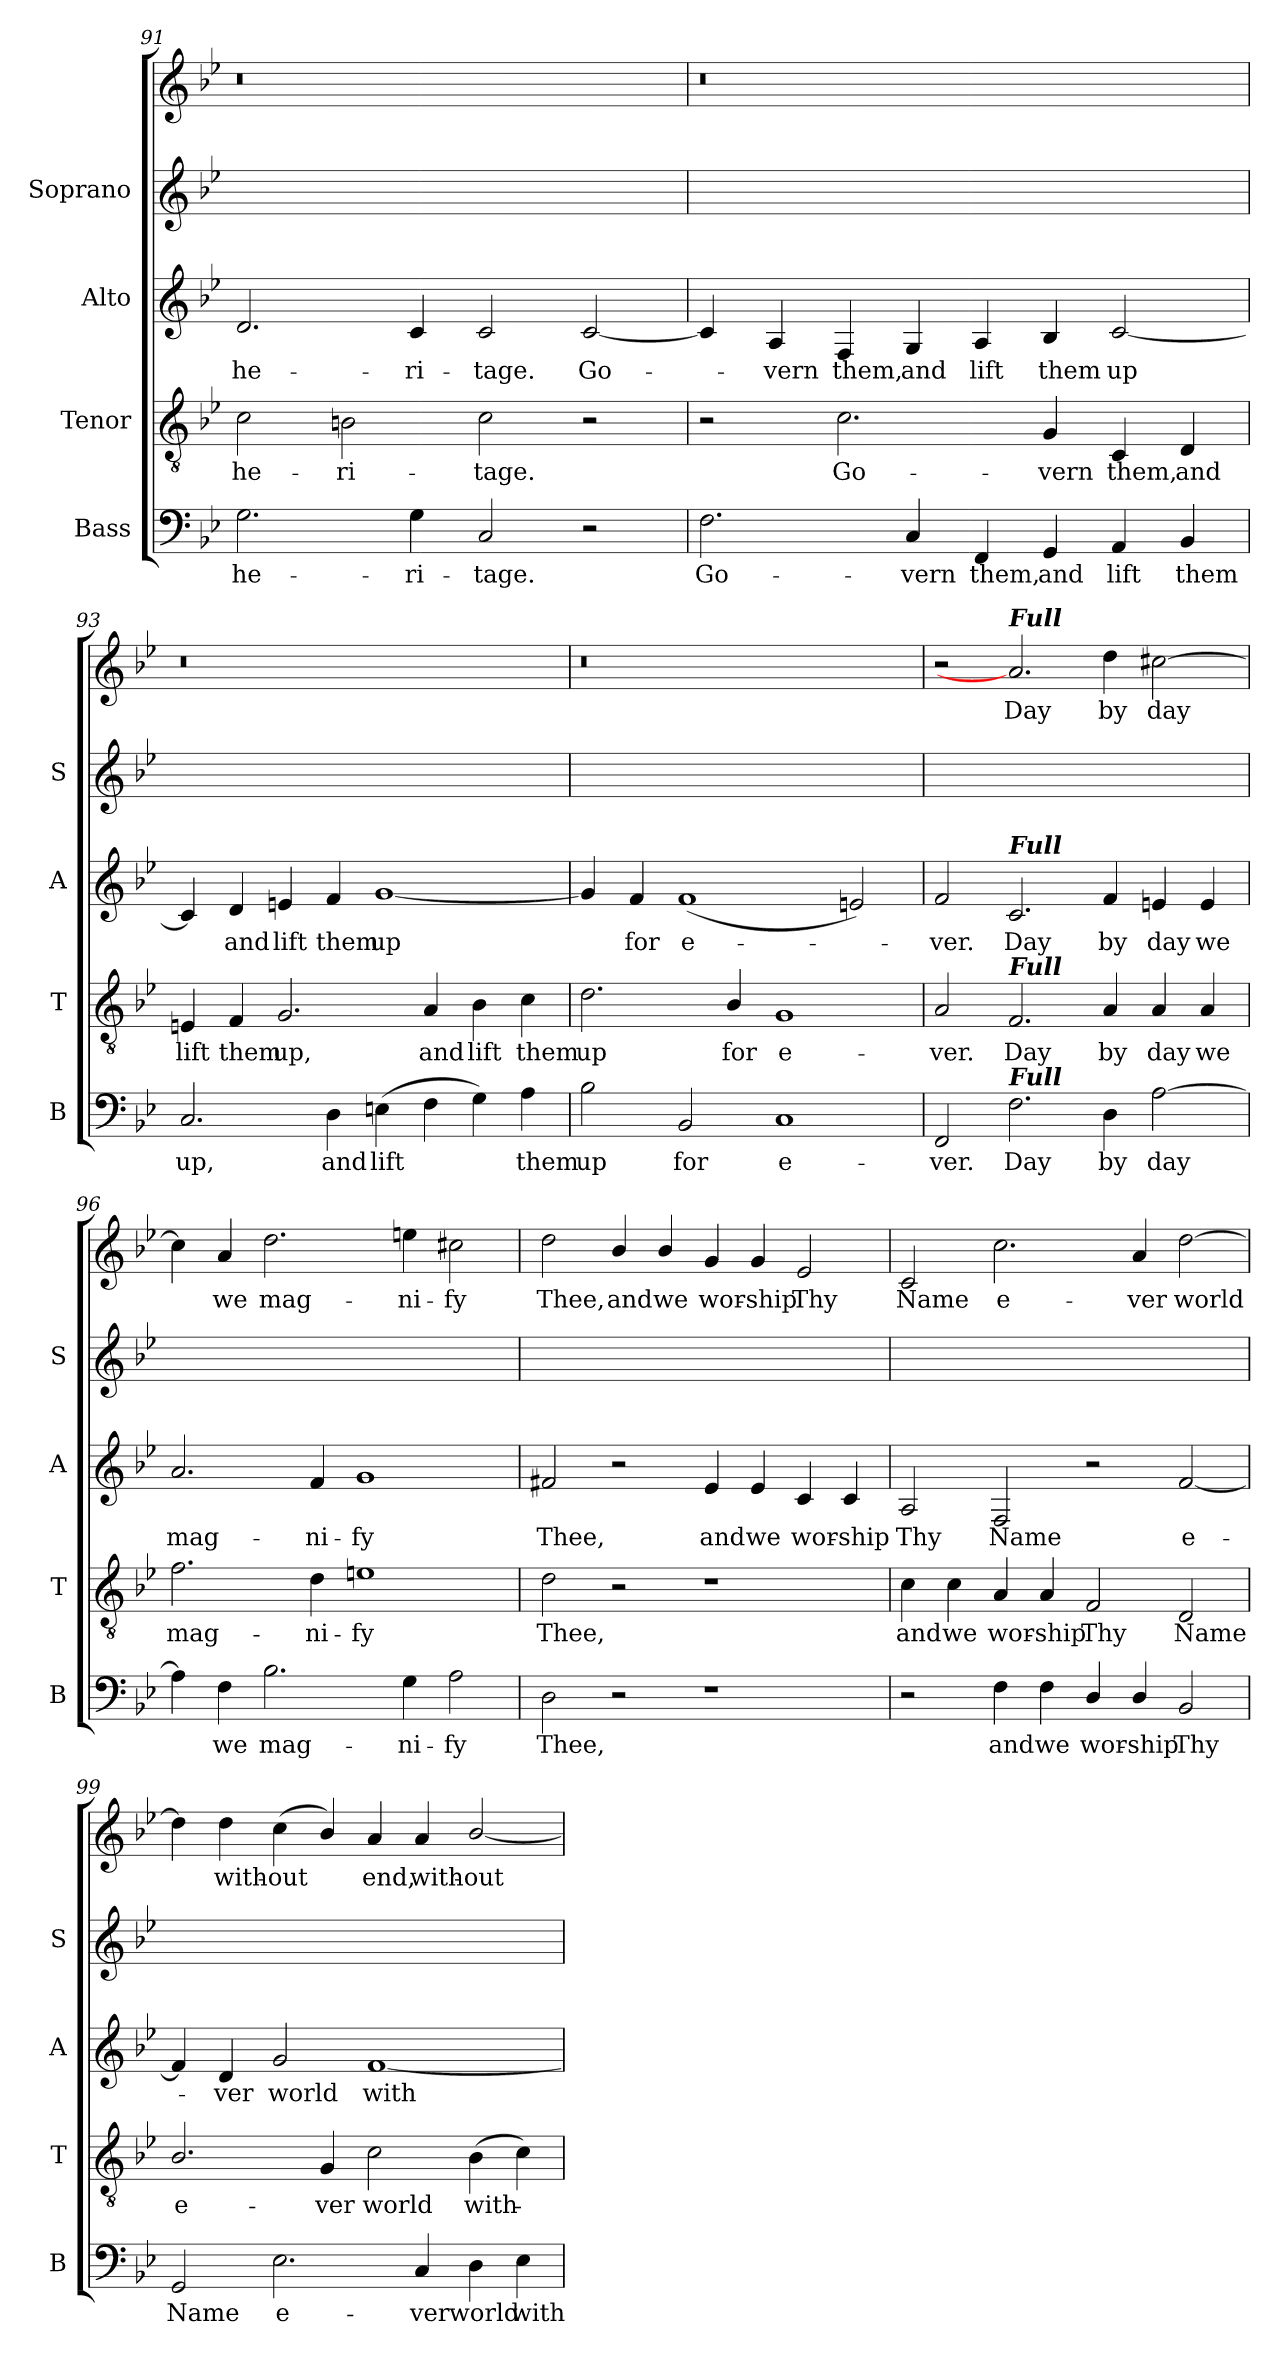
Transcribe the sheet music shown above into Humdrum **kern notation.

**kern	**text	**kern	**text	**kern	**text	**kern	**kern	**text
*part4	*part4	*part3	*part3	*part2	*part2	*part1	*part1	*part1
*staff5	*staff5	*staff4	*staff4	*staff3	*staff3	*staff2	*staff1	*staff1
*I"Bass	*	*I"Tenor	*	*I"Alto	*	*I"Soprano	*	*
*I'B	*	*I'T	*	*I'A	*	*I'S	*	*
*clefF4	*	*clefGv2	*	*clefG2	*	*clefG2	*clefG2	*
*k[b-e-]	*	*k[b-e-]	*	*k[b-e-]	*	*k[b-e-]	*k[b-e-]	*
*B-:	*	*B-:	*	*B-:	*	*B-:	*B-:	*
=91	=91	=91	=91	=91	=91	=91	=91	=91
!	!LO:LY:b	!	!LO:LY:b	!	!LO:LY:b	!	!	!
2.G\	he-	2c\	he-	2.d/	he-	0ryy	0r	.
!	!	!	!LO:LY:b	!	!	!	!	!
.	.	2Bn\	-ri-	.	.	.	.	.
!	!LO:LY:b	!	!	!	!LO:LY:b	!	!	!
4G\	-ri-	.	.	4c/	-ri-	.	.	.
!	!LO:LY:b	!	!LO:LY:b	!	!LO:LY:b	!	!	!
2C/	-tage.	2c\	-tage.	2c/	-tage.	.	.	.
!	!	!	!	!	!LO:LY:b	!	!	!
2r	.	2r	.	[2c/	Go-	.	.	.
!!LO:PB:g=z
=92	=92	=92	=92	=92	=92	=92	=92	=92
!	!LO:LY:b	!	!	!	!	!	!	!
2.F\	Go-	2r	.	4c/]	.	0ryy	0r	.
!	!	!	!	!	!LO:LY:b	!	!	!
.	.	.	.	4A/	vern	.	.	.
!	!	!	!LO:LY:b	!	!LO:LY:b	!	!	!
.	.	2.c\	Go-	4F/	them,	.	.	.
!	!LO:LY:b	!	!	!	!LO:LY:b	!	!	!
4C/	-vern	.	.	4G/	and	.	.	.
!	!LO:LY:b	!	!	!	!LO:LY:b	!	!	!
4FF/	them,	.	.	4A/	lift	.	.	.
!	!LO:LY:b	!	!LO:LY:b	!	!LO:LY:b	!	!	!
4GG/	and	4G/	-vern	4B-/	them	.	.	.
!	!LO:LY:b	!	!LO:LY:b	!	!LO:LY:b	!	!	!
4AA/	lift	4C/	them,	[2c/	up	.	.	.
!	!LO:LY:b	!	!LO:LY:b	!	!	!	!	!
4BB-/	them	4D/	and	.	.	.	.	.
!!LO:LB:g=z
=93	=93	=93	=93	=93	=93	=93	=93	=93
!	!LO:LY:b	!	!LO:LY:b	!	!	!	!	!
2.C/	up,	4En/	lift	4c/]	.	0ryy	0r	.
!	!	!	!LO:LY:b	!	!LO:LY:b	!	!	!
.	.	4F/	them	4d/	and	.	.	.
!	!	!	!LO:LY:b	!	!LO:LY:b	!	!	!
.	.	2.G/	up,	4en/	lift	.	.	.
!	!LO:LY:b	!	!	!	!LO:LY:b	!	!	!
4D\	and	.	.	4f/	them	.	.	.
!	!LO:LY:b	!	!	!	!LO:LY:b	!	!	!
(>4En\	lift	.	.	[1g	up	.	.	.
!	!	!	!LO:LY:b	!	!	!	!	!
4F\	.	4A/	and	.	.	.	.	.
!	!	!	!LO:LY:b	!	!	!	!	!
4G\)	.	4B-\	lift	.	.	.	.	.
!	!LO:LY:b	!	!LO:LY:b	!	!	!	!	!
4A\	them	4c\	them	.	.	.	.	.
=94	=94	=94	=94	=94	=94	=94	=94	=94
!	!LO:LY:b	!	!LO:LY:b	!	!	!	!	!
2B-\	up	2.d\	up	4g/]	.	0ryy	0r	.
!	!	!	!	!	!LO:LY:b	!	!	!
.	.	.	.	4f/	for	.	.	.
!	!LO:LY:b	!	!	!	!LO:LY:b	!	!	!
2BB-/	for	.	.	(<1f	e-	.	.	.
!	!	!	!LO:LY:b	!	!	!	!	!
.	.	4B-/	for	.	.	.	.	.
!	!LO:LY:b	!	!LO:LY:b	!	!	!	!	!
1C	e-	1G	e-	.	.	.	.	.
.	.	.	.	2en/)	.	.	.	.
=95	=95	=95	=95	=95	=95	=95	=95	=95
!	!LO:LY:b	!	!LO:LY:b	!	!LO:LY:b	!	!	!
2FF/	-ver.	2A/	-ver.	2f/	ver.	0ryy	2r	.
!	!	!	!	!	!	!	!LO:TX:a:Bi:t=Full	!
!	!	!	!	!LO:TX:a:Bi:t=Full	!	!	!	!
!	!	!LO:TX:a:Bi:t=Full	!	!	!	!	!	!
!LO:TX:a:Bi:t=Full	!	!	!	!	!	!	!	!
!	!LO:LY:b	!	!LO:LY:b	!	!LO:LY:b	!	!	!LO:LY:b
2.F\	Day	2.F/	Day	2.c/	Day	.	2.a/]	Day
!	!LO:LY:b	!	!LO:LY:b	!	!LO:LY:b	!	!	!LO:LY:b
4D\	by	4A/	by	4f/	by	.	4dd\	by
!	!LO:LY:b	!	!LO:LY:b	!	!LO:LY:b	!	!	!LO:LY:b
[2A\	day	4A/	day	4en/	day	.	[2cc#X\	day
!	!	!	!LO:LY:b	!	!LO:LY:b	!	!	!
.	.	4A/	we	4e/	we	.	.	.
=96	=96	=96	=96	=96	=96	=96	=96	=96
!	!	!	!LO:LY:b	!	!LO:LY:b	!	!	!
4A\]	.	2.f\	mag-	2.a/	mag-	0ryy	4cc#\]	.
!	!LO:LY:b	!	!	!	!	!	!	!LO:LY:b
4F\	we	.	.	.	.	.	4a/	we
!	!LO:LY:b	!	!	!	!	!	!	!LO:LY:b
2.B-\	mag-	.	.	.	.	.	2.dd\	mag-
!	!	!	!LO:LY:b	!	!LO:LY:b	!	!	!
.	.	4d\	-ni-	4f/	-ni-	.	.	.
!	!	!	!LO:LY:b	!	!LO:LY:b	!	!	!
.	.	1en	-fy	1g	-fy	.	.	.
!	!LO:LY:b	!	!	!	!	!	!	!LO:LY:b
4G\	-ni-	.	.	.	.	.	4een\	-ni-
!	!LO:LY:b	!	!	!	!	!	!	!LO:LY:b
2A\	-fy	.	.	.	.	.	2cc#X\	-fy
!!LO:PB:g=z
=97	=97	=97	=97	=97	=97	=97	=97	=97
!	!LO:LY:b	!	!LO:LY:b	!	!LO:LY:b	!	!	!LO:LY:b
2D\	Thee,	2d\	Thee,	2f#X/	Thee,	0ryy	2dd\	Thee,
!	!	!	!	!	!	!	!	!LO:LY:b
2r	.	2r	.	2r	.	.	4b-/	and
!	!	!	!	!	!	!	!	!LO:LY:b
.	.	.	.	.	.	.	4b-/	we
!	!	!	!	!	!LO:LY:b	!	!	!LO:LY:b
1r	.	1r	.	4e-/	and	.	4g/	wor-
!	!	!	!	!	!LO:LY:b	!	!	!LO:LY:b
.	.	.	.	4e-/	we	.	4g/	-ship
!	!	!	!	!	!LO:LY:b	!	!	!LO:LY:b
.	.	.	.	4c/	wor-	.	2e-/	Thy
!	!	!	!	!	!LO:LY:b	!	!	!
.	.	.	.	4c/	-ship	.	.	.
=98	=98	=98	=98	=98	=98	=98	=98	=98
!	!	!	!LO:LY:b	!	!LO:LY:b	!	!	!LO:LY:b
2r	.	4c\	and	2A/	Thy	0ryy	2c/	Name
!	!	!	!LO:LY:b	!	!	!	!	!
.	.	4c\	we	.	.	.	.	.
!	!LO:LY:b	!	!LO:LY:b	!	!LO:LY:b	!	!	!LO:LY:b
4F\	and	4A/	wor-	2F/	Name	.	2.cc\	e-
!	!LO:LY:b	!	!LO:LY:b	!	!	!	!	!
4F\	we	4A/	-ship	.	.	.	.	.
!	!LO:LY:b	!	!LO:LY:b	!	!	!	!	!
4D/	wor-	2F/	Thy	2r	.	.	.	.
!	!LO:LY:b	!	!	!	!	!	!	!LO:LY:b
4D/	-ship	.	.	.	.	.	4a/	-ver
!	!LO:LY:b	!	!LO:LY:b	!	!LO:LY:b	!	!	!LO:LY:b
2BB-/	Thy	2D/	Name	[2f/	e-	.	[2dd\	world
!!LO:LB:g=z
=99	=99	=99	=99	=99	=99	=99	=99	=99
!	!LO:LY:b	!	!LO:LY:b	!	!	!	!	!
2GG/	Name	2.B-/	e-	4f/]	.	0ryy	4dd\]	.
!	!	!	!	!	!LO:LY:b	!	!	!LO:LY:b
.	.	.	.	4d/	ver	.	4dd\	with-
!	!LO:LY:b	!	!	!	!LO:LY:b	!	!	!LO:LY:b
2.E-\	e-	.	.	2g/	world	.	(<4cc\	-out
!	!	!	!LO:LY:b	!	!	!	!	!
.	.	4G/	-ver	.	.	.	4b-/)	.
!	!	!	!LO:LY:b	!	!LO:LY:b	!	!	!LO:LY:b
.	.	2c\	world	[1f	with-	.	4a/	end,
!	!LO:LY:b	!	!	!	!	!	!	!LO:LY:b
4C/	-ver	.	.	.	.	.	4a/	with-
!	!LO:LY:b	!	!LO:LY:b	!	!	!	!	!LO:LY:b
4D\	world	(>4B-\	with-	.	.	.	[2b-/	-out
!	!LO:LY:b	!	!	!	!	!	!	!
4E-\	with-	4c\)	.	.	.	.	.	.
=	=	=	=	=	=	=	=	=
*-	*-	*-	*-	*-	*-	*-	*-	*-
